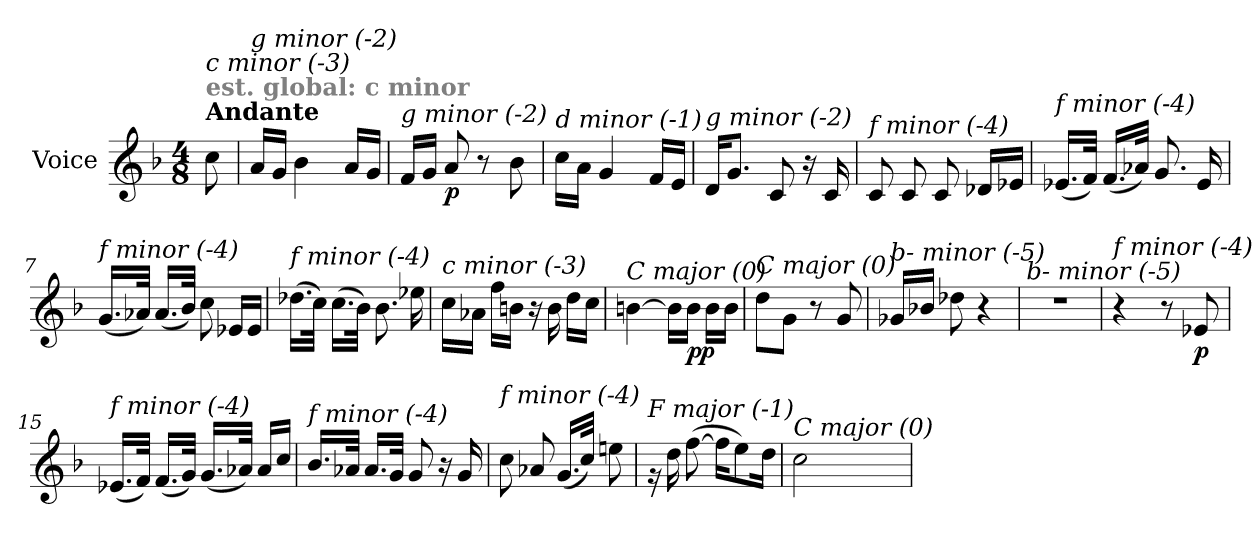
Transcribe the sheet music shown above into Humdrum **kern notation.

**kern	**dynam
*part1	*part1
*staff1	*staff1
*I"Voice	*
*I'V	*
*clefG2	*
*k[b-]	*
*M4/8	*
=	=
!LO:TX:a:B:t=Andante	!
!LO:TX:a:B:color=#808080:t=est. global&colon; c minor	!
!LO:TX:i:t=c minor (-3)	!
8cc\	.
=1	=1
!LO:TX:i:t=g minor (-2)	!
16a/LL	.
16g/JJ	.
4b-\	.
16a/LL	.
16g/JJ	.
=2	=2
!LO:TX:i:t=g minor (-2)	!
16f/LL	.
16g/JJ	.
!	!LO:DY:b
8a/	p
8r	.
8b-\	.
=3	=3
!LO:TX:i:t=d minor (-1)	!
16cc\LL	.
16a\JJ	.
4g/	.
16f/LL	.
16e/JJ	.
=4	=4
!LO:TX:i:t=g minor (-2)	!
16d/KL	.
8.g/J	.
8c/	.
16r	.
16c/	.
=5	=5
!LO:TX:i:t=f minor (-4)	!
8c/	.
8c/	.
8c/	.
16d-X/LL	.
16e-X/JJ	.
!!LO:LB:g=z
=6	=6
!LO:TX:i:t=f minor (-4)	!
(<16.e-X/LL	.
32f/JJk)	.
(<16.f/LL	.
32a-X/JJk)	.
8.g/	.
16e-/	.
=7	=7
!LO:TX:i:t=f minor (-4)	!
(<16.g/LL	.
32a-X/JJk)	.
(<16.a-/LL	.
32b-/JJk)	.
8cc\	.
16e-X/LL	.
16e-/JJ	.
=8	=8
!LO:TX:i:t=f minor (-4)	!
(>16.dd-X\LL	.
32cc\JJk)	.
(>16.cc\LL	.
32b-\JJk)	.
8.b-\	.
16ee-X\	.
=9	=9
!LO:TX:i:t=c minor (-3)	!
16cc\LL	.
16a-X\JJ	.
16ff\LL	.
16bn\JJ	.
16r	.
16b\	.
16dd\LL	.
16cc\JJ	.
!!LO:LB:g=z
=10	=10
!LO:TX:i:t=C major (0)	!
[4bn\	.
16b\LL]	.
!	!LO:DY:b
16b\JJ	pp
16b\LL	.
16b\JJ	.
=11	=11
!LO:TX:i:t=C major (0)	!
8dd\L	.
8g\J	.
8r	.
8g/	.
=12	=12
!LO:TX:i:t=b- minor (-5)	!
16g-Xi/LL	.
16b-Xi/JJ	.
8dd-Xi\	.
4r	.
=13	=13
!LO:TX:i:t=b- minor (-5)	!
2r	.
=14	=14
!LO:TX:i:t=f minor (-4)	!
4r	.
8r	.
!	!LO:DY:b
8e-X/	p
!!LO:LB:g=z
=15	=15
!LO:TX:i:t=f minor (-4)	!
(<16.e-X/LL	.
32f/JJk)	.
(<16.f/LL	.
32g/JJk)	.
(<16.g/LL	.
32a-X/JJk)	.
16a-/LL	.
16cc/JJ	.
=16	=16
!LO:TX:i:t=f minor (-4)	!
16.b-/LL	.
32a-X/JJk	.
16.a-/LL	.
32g/JJk	.
8g/	.
16r	.
16g/	.
=17	=17
!LO:TX:i:t=f minor (-4)	!
8cc\	.
8a-X/	.
(<16.g/LL	.
32cc/JJk)	.
8een\	.
=18	=18
!LO:TX:i:t=F major (-1)	!
16rg	.
16dd\	.
(>[8ff\	.
16ff\KL]	.
8ee\)	.
16dd\Jk	.
=19	=19
!LO:TX:i:t=C major (0)	!
2cc\	.
=	=
*-	*-
